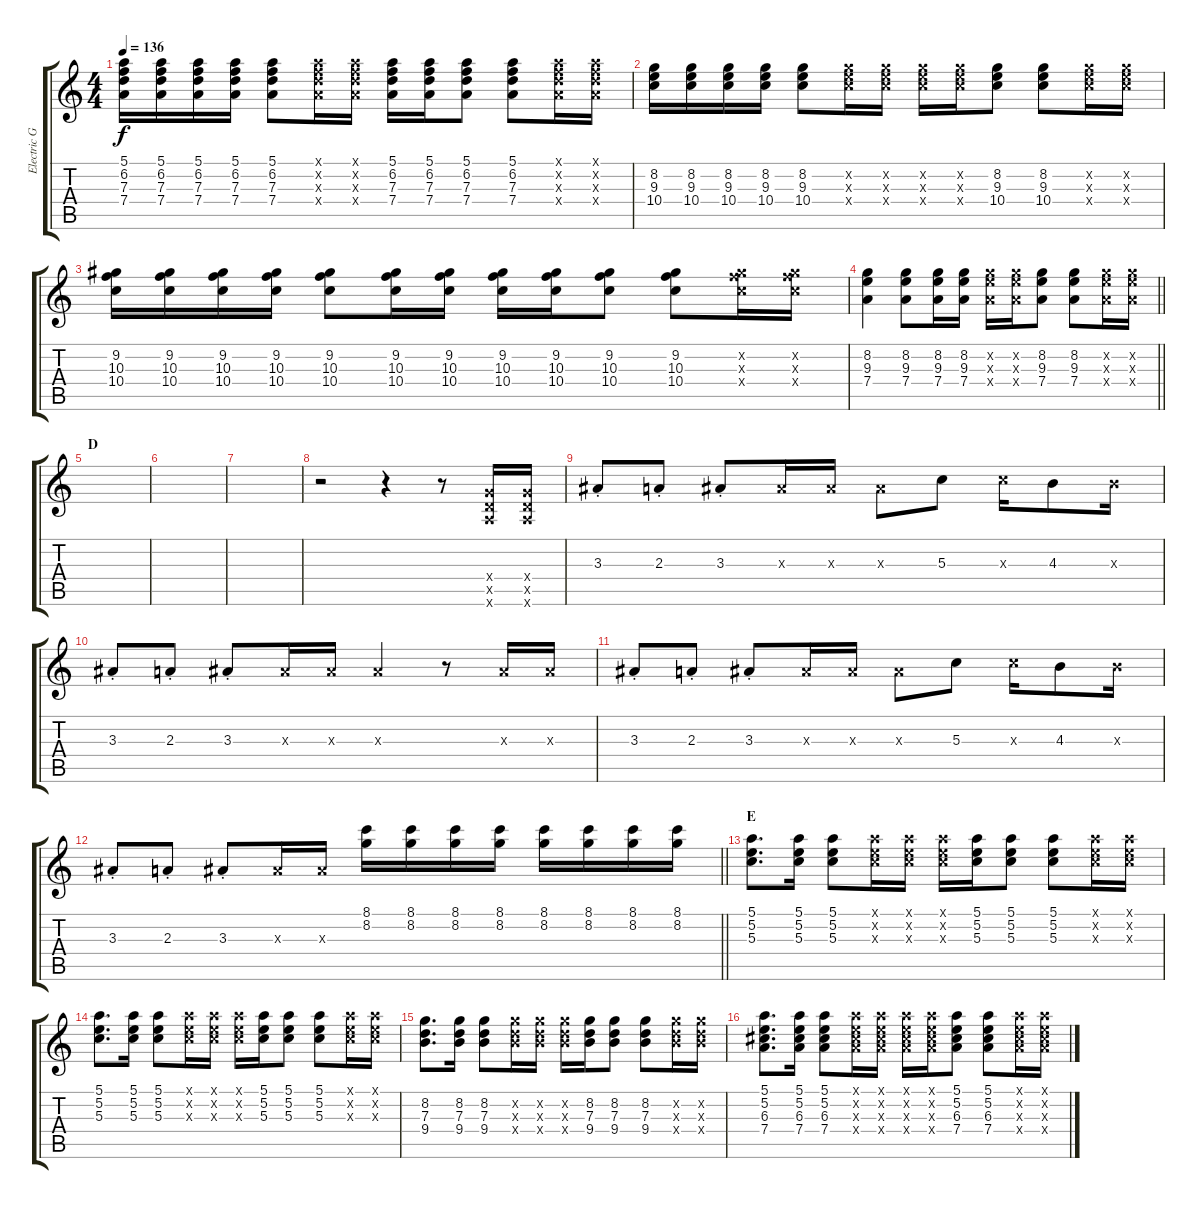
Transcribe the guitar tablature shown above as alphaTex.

\track ("Electric Guitar I" "Electric G") {instrument distortionguitar}
\staff {score tabs}
\tuning (E4 B3 G3 D3 A2 E2) {hide}
\ts (4 4)
\tempo 136
\clef g2
\ks c
(5.1 6.2 7.3 7.4).16{dy f} (5.1 6.2 7.3 7.4).16 (5.1 6.2 7.3 7.4).16 (5.1 6.2 7.3 7.4).16 (5.1 6.2 7.3 7.4).8 (5.1{x} 6.2{x} 7.3{x} 7.4{x}).16 (5.1{x} 6.2{x} 7.3{x} 7.4{x}).16 (5.1 6.2 7.3 7.4).16 (5.1 6.2 7.3 7.4).16 (5.1 6.2 7.3 7.4).8 (5.1 6.2 7.3 7.4).8 (5.1{x} 6.2{x} 7.3{x} 7.4{x}).16 (5.1{x} 6.2{x} 7.3{x} 7.4{x}).16 |
(8.2 9.3 10.4).16 (8.2 9.3 10.4).16 (8.2 9.3 10.4).16 (8.2 9.3 10.4).16 (8.2 9.3 10.4).8 (8.2{x} 9.3{x} 10.4{x}).16 (8.2{x} 9.3{x} 10.4{x}).16 (8.2{x} 9.3{x} 10.4{x}).16 (8.2{x} 9.3{x} 10.4{x}).16 (8.2 9.3 10.4).8 (8.2 9.3 10.4).8 (8.2{x} 9.3{x} 10.4{x}).16 (8.2{x} 9.3{x} 10.4{x}).16 |
(9.2 10.3 10.4).16 (9.2 10.3 10.4).16 (9.2 10.3 10.4).16 (9.2 10.3 10.4).16 (9.2 10.3 10.4).8 (9.2 10.3 10.4).16 (9.2 10.3 10.4).16 (9.2 10.3 10.4).16 (9.2 10.3 10.4).16 (9.2 10.3 10.4).8 (9.2 10.3 10.4).8 (9.2{x} 10.3{x} 10.4{x}).16 (9.2{x} 10.3{x} 10.4{x}).16 |
\barLineRight lightlight
(8.2 9.3 7.4).4 (8.2 9.3 7.4).8 (8.2 9.3 7.4).16 (8.2 9.3 7.4).16 (8.2{x} 9.3{x} 7.4{x}).16 (8.2{x} 9.3{x} 7.4{x}).16 (8.2 9.3 7.4).8 (8.2 9.3 7.4).8 (8.2{x} 9.3{x} 7.4{x}).16 (8.2{x} 9.3{x} 7.4{x}).16 |
\section ("" "D")
|
|
|
r.2 r.4 r.8 (5.4{x} 5.5{x} 5.6{x}).16{volume 8} (5.4{x} 5.5{x} 5.6{x}).16 |
3.3{st}.8 2.3{st}.8 3.3{st}.8 3.3{x}.16 3.3{x}.16 3.3{x}.8 5.3.8 5.3{x}.16 4.3.8 4.3{x}.16 |
3.3{st}.8 2.3{st}.8 3.3{st}.8 3.3{x}.16 3.3{x}.16 3.3{x}.4 r.8 3.3{x}.16 3.3{x}.16 |
3.3{st}.8 2.3{st}.8 3.3{st}.8 3.3{x}.16 3.3{x}.16 3.3{x}.8 5.3.8 5.3{x}.16 4.3.8 4.3{x}.16 |
\barLineRight lightlight
3.3{st}.8 2.3{st}.8 3.3{st}.8 3.3{x}.16 3.3{x}.16 (8.1 8.2).16 (8.1 8.2).16 (8.1 8.2).16 (8.1 8.2).16 (8.1 8.2).16 (8.1 8.2).16 (8.1 8.2).16 (8.1 8.2).16 |
\section ("" "E")
(5.1 5.2 5.3).8{d} (5.1 5.2 5.3).16 (5.1 5.2 5.3).8 (5.1{x} 5.2{x} 5.3{x}).16 (5.1{x} 5.2{x} 5.3{x}).16 (5.1{x} 5.2{x} 5.3{x}).16 (5.1 5.2 5.3).16 (5.1 5.2 5.3).8 (5.1 5.2 5.3).8 (5.1{x} 5.2{x} 5.3{x}).16 (5.1{x} 5.2{x} 5.3{x}).16 |
(5.1 5.2 5.3).8{d} (5.1 5.2 5.3).16 (5.1 5.2 5.3).8 (5.1{x} 5.2{x} 5.3{x}).16 (5.1{x} 5.2{x} 5.3{x}).16 (5.1{x} 5.2{x} 5.3{x}).16 (5.1 5.2 5.3).16 (5.1 5.2 5.3).8 (5.1 5.2 5.3).8 (5.1{x} 5.2{x} 5.3{x}).16 (5.1{x} 5.2{x} 5.3{x}).16 |
(8.2 7.3 9.4).8{d} (8.2 7.3 9.4).16 (8.2 7.3 9.4).8 (8.2{x} 7.3{x} 9.4{x}).16 (8.2{x} 7.3{x} 9.4{x}).16 (8.2{x} 7.3{x} 9.4{x}).16 (8.2 7.3 9.4).16 (8.2 7.3 9.4).8 (8.2 7.3 9.4).8 (8.2{x} 7.3{x} 9.4{x}).16 (8.2{x} 7.3{x} 9.4{x}).16 |
(5.1 5.2 6.3 7.4).8{d} (5.1 5.2 6.3 7.4).16 (5.1 5.2 6.3 7.4).8 (5.1{x} 5.2{x} 6.3{x} 7.4{x}).16 (5.1{x} 5.2{x} 6.3{x} 7.4{x}).16 (5.1{x} 5.2{x} 6.3{x} 7.4{x}).16 (5.1{x} 5.2{x} 6.3{x} 7.4{x}).16 (5.1 5.2 6.3 7.4).8 (5.1 5.2 6.3 7.4).8 (5.1{x} 5.2{x} 6.3{x} 7.4{x}).16 (5.1{x} 5.2{x} 6.3{x} 7.4{x}).16
